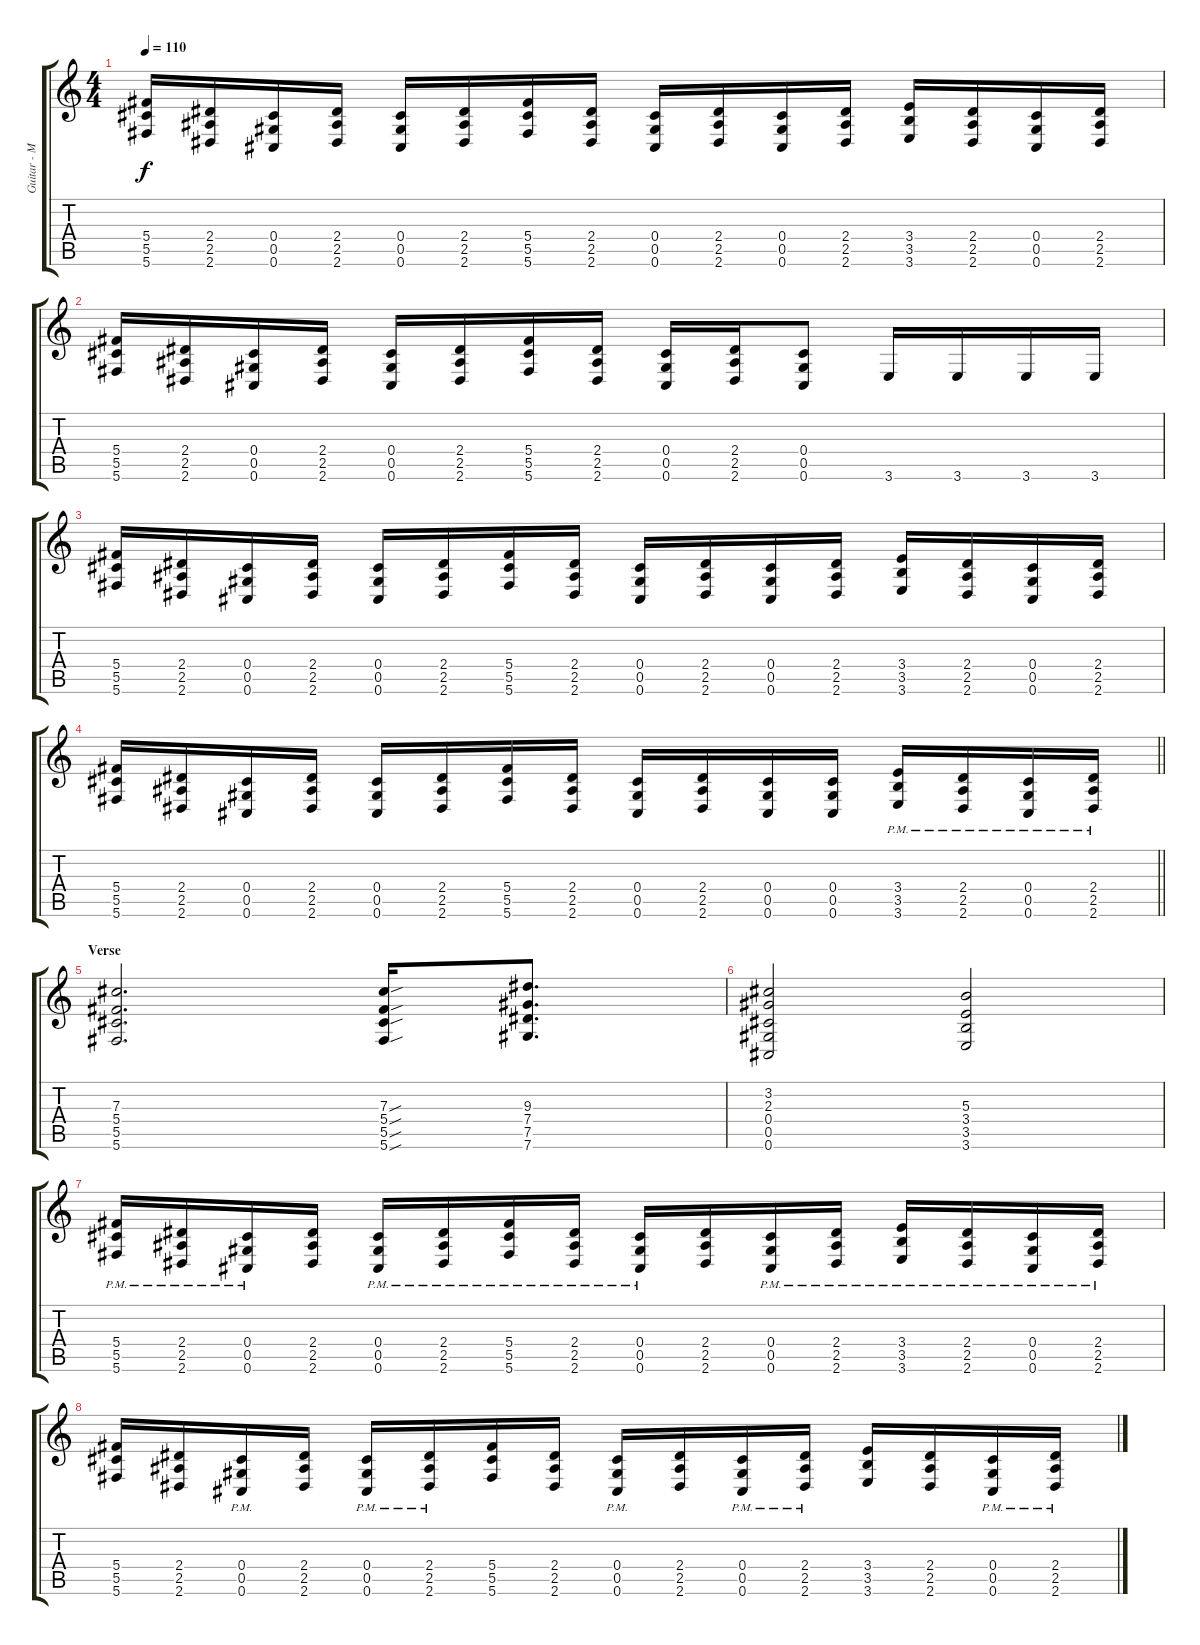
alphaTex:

\track ("Guitar - Mark" "Guitar - M") {instrument distortionguitar}
\staff {score tabs}
\tuning (Eb4 Bb3 Gb3 Db3 Ab2 Db2) {hide}
\ts (4 4)
\tempo 110
\clef g2
\ks c
(5.4 5.5 5.6).16{dy f} (2.4 2.5 2.6).16 (0.4 0.5 0.6).16 (2.4 2.5 2.6).16 (0.4 0.5 0.6).16 (2.4 2.5 2.6).16 (5.4 5.5 5.6).16 (2.4 2.5 2.6).16 (0.4 0.5 0.6).16 (2.4 2.5 2.6).16 (0.4 0.5 0.6).16 (2.4 2.5 2.6).16 (3.4 3.5 3.6).16 (2.4 2.5 2.6).16 (0.4 0.5 0.6).16 (2.4 2.5 2.6).16 |
(5.4 5.5 5.6).16 (2.4 2.5 2.6).16 (0.4 0.5 0.6).16 (2.4 2.5 2.6).16 (0.4 0.5 0.6).16 (2.4 2.5 2.6).16 (5.4 5.5 5.6).16 (2.4 2.5 2.6).16 (0.4 0.5 0.6).16 (2.4 2.5 2.6).16 (0.4 0.5 0.6).8 3.6.16 3.6.16 3.6.16 3.6.16 |
(5.4 5.5 5.6).16 (2.4 2.5 2.6).16 (0.4 0.5 0.6).16 (2.4 2.5 2.6).16 (0.4 0.5 0.6).16 (2.4 2.5 2.6).16 (5.4 5.5 5.6).16 (2.4 2.5 2.6).16 (0.4 0.5 0.6).16 (2.4 2.5 2.6).16 (0.4 0.5 0.6).16 (2.4 2.5 2.6).16 (3.4 3.5 3.6).16 (2.4 2.5 2.6).16 (0.4 0.5 0.6).16 (2.4 2.5 2.6).16 |
\barLineRight lightlight
(5.4 5.5 5.6).16 (2.4 2.5 2.6).16 (0.4 0.5 0.6).16 (2.4 2.5 2.6).16 (0.4 0.5 0.6).16 (2.4 2.5 2.6).16 (5.4 5.5 5.6).16 (2.4 2.5 2.6).16 (0.4 0.5 0.6).16 (2.4 2.5 2.6).16 (0.4 0.5 0.6).16 (0.4 0.5 0.6).16 (3.4{pm} 3.5{pm} 3.6{pm}).16 (2.4{pm} 2.5{pm} 2.6{pm}).16 (0.4{pm} 0.5{pm} 0.6{pm}).16 (2.4{pm} 2.5{pm} 2.6{pm}).16 |
\section ("" "Verse")
(7.3 5.4 5.5 5.6).2{d} (7.3{sou} 5.4{sou} 5.5{sou} 5.6{sou}).16 (9.3 7.4 7.5 7.6).8{d} |
(3.2 2.3 0.4 0.5 0.6).2 (5.3 3.4 3.5 3.6).2 |
(5.4{pm} 5.5{pm} 5.6{pm}).16 (2.4{pm} 2.5{pm} 2.6{pm}).16 (0.4{pm} 0.5{pm} 0.6{pm}).16 (2.4 2.5 2.6).16 (0.4{pm} 0.5{pm} 0.6{pm}).16 (2.4{pm} 2.5{pm} 2.6{pm}).16 (5.4{pm} 5.5{pm} 5.6{pm}).16 (2.4{pm} 2.5{pm} 2.6{pm}).16 (0.4{pm} 0.5{pm} 0.6{pm}).16 (2.4 2.5 2.6).16 (0.4{pm} 0.5{pm} 0.6{pm}).16 (2.4{pm} 2.5{pm} 2.6{pm}).16 (3.4{pm} 3.5{pm} 3.6{pm}).16 (2.4{pm} 2.5{pm} 2.6{pm}).16 (0.4{pm} 0.5{pm} 0.6{pm}).16 (2.4{pm} 2.5{pm} 2.6{pm}).16 |
(5.4 5.5 5.6).16 (2.4 2.5 2.6).16 (0.4{pm} 0.5{pm} 0.6{pm}).16 (2.4 2.5 2.6).16 (0.4{pm} 0.5{pm} 0.6{pm}).16 (2.4{pm} 2.5{pm} 2.6{pm}).16 (5.4 5.5 5.6).16 (2.4 2.5 2.6).16 (0.4{pm} 0.5{pm} 0.6{pm}).16 (2.4 2.5 2.6).16 (0.4{pm} 0.5{pm} 0.6{pm}).16 (2.4{pm} 2.5{pm} 2.6{pm}).16 (3.4 3.5 3.6).16 (2.4 2.5 2.6).16 (0.4{pm} 0.5{pm} 0.6{pm}).16 (2.4{pm} 2.5{pm} 2.6{pm}).16
